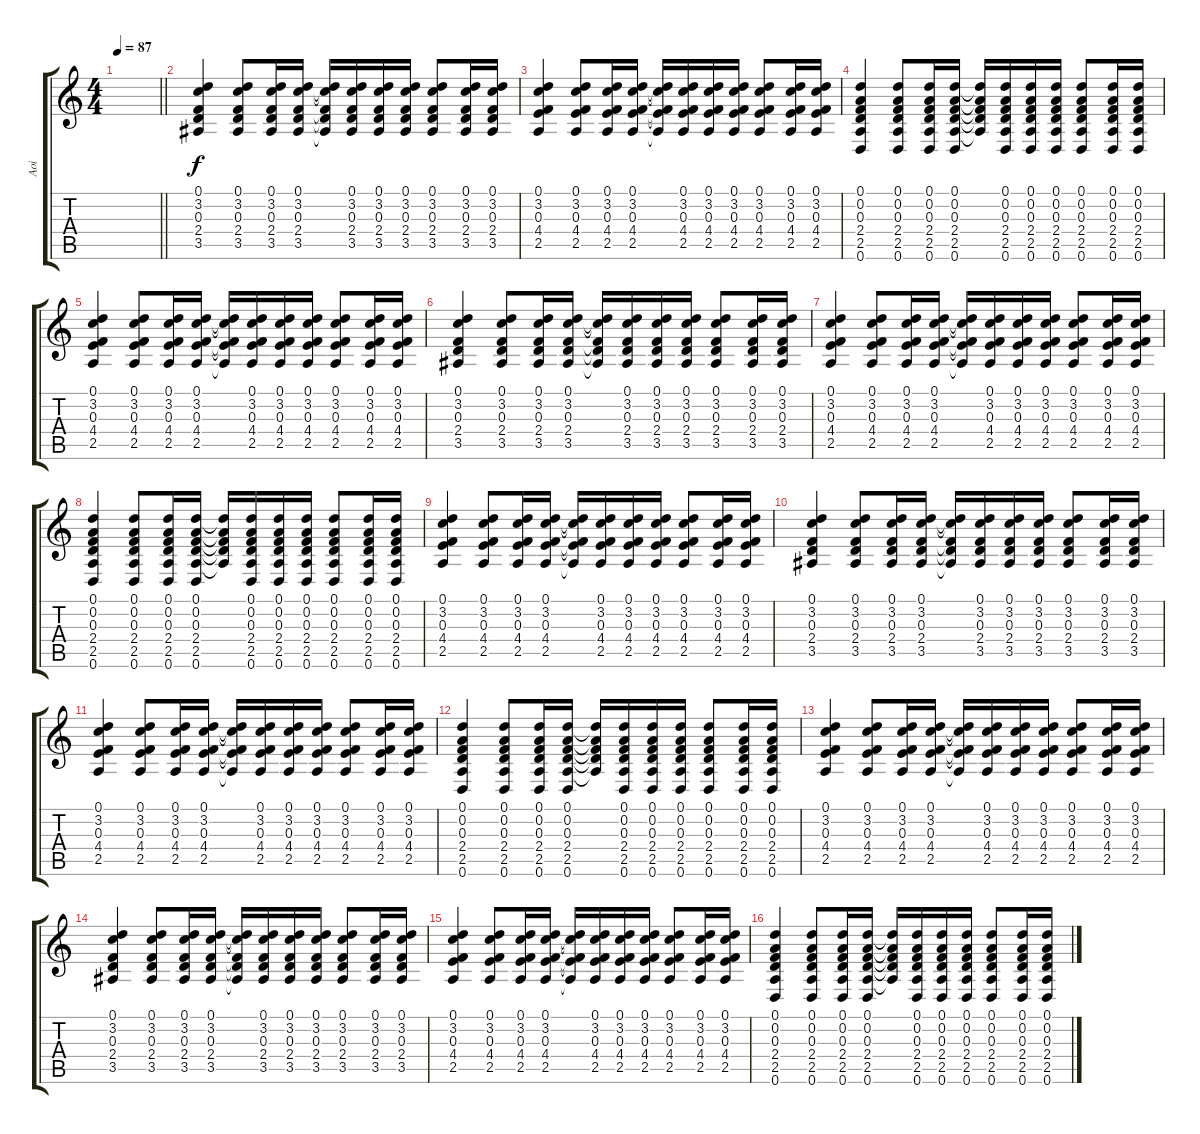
\track ("Aoi" "Aoi") {instrument acousticguitarsteel}
\staff {score tabs}
\tuning (D4 A3 F3 C3 G2 D2) {hide}
\ts (4 4)
\tempo 87
\clef g2
\barLineRight lightlight
\ks c
|
(0.1 3.2 0.3 2.4 3.5).4{volume 10} (0.1 3.2 0.3 2.4 3.5).8 (0.1 3.2 0.3 2.4 3.5).16 (0.1 3.2 0.3 2.4 3.5).16 (0.1{t} 3.2{t} 0.3{t} 2.4{t} 3.5{t}).16 (0.1 3.2 0.3 2.4 3.5).16 (0.1 3.2 0.3 2.4 3.5).16 (0.1 3.2 0.3 2.4 3.5).16 (0.1 3.2 0.3 2.4 3.5).8 (0.1 3.2 0.3 2.4 3.5).16 (0.1 3.2 0.3 2.4 3.5).16 |
(0.1 3.2 0.3 4.4 2.5).4 (0.1 3.2 0.3 4.4 2.5).8 (0.1 3.2 0.3 4.4 2.5).16 (0.1 3.2 0.3 4.4 2.5).16 (0.1{t} 3.2{t} 0.3{t} 4.4{t} 2.5{t}).16 (0.1 3.2 0.3 4.4 2.5).16 (0.1 3.2 0.3 4.4 2.5).16 (0.1 3.2 0.3 4.4 2.5).16 (0.1 3.2 0.3 4.4 2.5).8 (0.1 3.2 0.3 4.4 2.5).16 (0.1 3.2 0.3 4.4 2.5).16 |
(0.1 0.2 0.3 2.4 2.5 0.6).4 (0.1 0.2 0.3 2.4 2.5 0.6).8 (0.1 0.2 0.3 2.4 2.5 0.6).16 (0.1 0.2 0.3 2.4 2.5 0.6).16 (0.1{t} 0.2{t} 0.3{t} 2.4{t} 2.5{t}).16 (0.1 0.2 0.3 2.4 2.5 0.6).16 (0.1 0.2 0.3 2.4 2.5 0.6).16 (0.1 0.2 0.3 2.4 2.5 0.6).16 (0.1 0.2 0.3 2.4 2.5 0.6).8 (0.1 0.2 0.3 2.4 2.5 0.6).16 (0.1 0.2 0.3 2.4 2.5 0.6).16 |
(0.1 3.2 0.3 4.4 2.5).4 (0.1 3.2 0.3 4.4 2.5).8 (0.1 3.2 0.3 4.4 2.5).16 (0.1 3.2 0.3 4.4 2.5).16 (0.1{t} 3.2{t} 0.3{t} 4.4{t} 2.5{t}).16 (0.1 3.2 0.3 4.4 2.5).16 (0.1 3.2 0.3 4.4 2.5).16 (0.1 3.2 0.3 4.4 2.5).16 (0.1 3.2 0.3 4.4 2.5).8 (0.1 3.2 0.3 4.4 2.5).16 (0.1 3.2 0.3 4.4 2.5).16 |
(0.1 3.2 0.3 2.4 3.5).4 (0.1 3.2 0.3 2.4 3.5).8 (0.1 3.2 0.3 2.4 3.5).16 (0.1 3.2 0.3 2.4 3.5).16 (0.1{t} 3.2{t} 0.3{t} 2.4{t} 3.5{t}).16 (0.1 3.2 0.3 2.4 3.5).16 (0.1 3.2 0.3 2.4 3.5).16 (0.1 3.2 0.3 2.4 3.5).16 (0.1 3.2 0.3 2.4 3.5).8 (0.1 3.2 0.3 2.4 3.5).16 (0.1 3.2 0.3 2.4 3.5).16 |
(0.1 3.2 0.3 4.4 2.5).4 (0.1 3.2 0.3 4.4 2.5).8 (0.1 3.2 0.3 4.4 2.5).16 (0.1 3.2 0.3 4.4 2.5).16 (0.1{t} 3.2{t} 0.3{t} 4.4{t} 2.5{t}).16 (0.1 3.2 0.3 4.4 2.5).16 (0.1 3.2 0.3 4.4 2.5).16 (0.1 3.2 0.3 4.4 2.5).16 (0.1 3.2 0.3 4.4 2.5).8 (0.1 3.2 0.3 4.4 2.5).16 (0.1 3.2 0.3 4.4 2.5).16 |
(0.1 0.2 0.3 2.4 2.5 0.6).4 (0.1 0.2 0.3 2.4 2.5 0.6).8 (0.1 0.2 0.3 2.4 2.5 0.6).16 (0.1 0.2 0.3 2.4 2.5 0.6).16 (0.1{t} 0.2{t} 0.3{t} 2.4{t} 2.5{t}).16 (0.1 0.2 0.3 2.4 2.5 0.6).16 (0.1 0.2 0.3 2.4 2.5 0.6).16 (0.1 0.2 0.3 2.4 2.5 0.6).16 (0.1 0.2 0.3 2.4 2.5 0.6).8 (0.1 0.2 0.3 2.4 2.5 0.6).16 (0.1 0.2 0.3 2.4 2.5 0.6).16 |
(0.1 3.2 0.3 4.4 2.5).4 (0.1 3.2 0.3 4.4 2.5).8 (0.1 3.2 0.3 4.4 2.5).16 (0.1 3.2 0.3 4.4 2.5).16 (0.1{t} 3.2{t} 0.3{t} 4.4{t} 2.5{t}).16 (0.1 3.2 0.3 4.4 2.5).16 (0.1 3.2 0.3 4.4 2.5).16 (0.1 3.2 0.3 4.4 2.5).16 (0.1 3.2 0.3 4.4 2.5).8 (0.1 3.2 0.3 4.4 2.5).16 (0.1 3.2 0.3 4.4 2.5).16 |
(0.1 3.2 0.3 2.4 3.5).4 (0.1 3.2 0.3 2.4 3.5).8 (0.1 3.2 0.3 2.4 3.5).16 (0.1 3.2 0.3 2.4 3.5).16 (0.1{t} 3.2{t} 0.3{t} 2.4{t} 3.5{t}).16 (0.1 3.2 0.3 2.4 3.5).16 (0.1 3.2 0.3 2.4 3.5).16 (0.1 3.2 0.3 2.4 3.5).16 (0.1 3.2 0.3 2.4 3.5).8 (0.1 3.2 0.3 2.4 3.5).16 (0.1 3.2 0.3 2.4 3.5).16 |
(0.1 3.2 0.3 4.4 2.5).4 (0.1 3.2 0.3 4.4 2.5).8 (0.1 3.2 0.3 4.4 2.5).16 (0.1 3.2 0.3 4.4 2.5).16 (0.1{t} 3.2{t} 0.3{t} 4.4{t} 2.5{t}).16 (0.1 3.2 0.3 4.4 2.5).16 (0.1 3.2 0.3 4.4 2.5).16 (0.1 3.2 0.3 4.4 2.5).16 (0.1 3.2 0.3 4.4 2.5).8 (0.1 3.2 0.3 4.4 2.5).16 (0.1 3.2 0.3 4.4 2.5).16 |
(0.1 0.2 0.3 2.4 2.5 0.6).4 (0.1 0.2 0.3 2.4 2.5 0.6).8 (0.1 0.2 0.3 2.4 2.5 0.6).16 (0.1 0.2 0.3 2.4 2.5 0.6).16 (0.1{t} 0.2{t} 0.3{t} 2.4{t} 2.5{t}).16 (0.1 0.2 0.3 2.4 2.5 0.6).16 (0.1 0.2 0.3 2.4 2.5 0.6).16 (0.1 0.2 0.3 2.4 2.5 0.6).16 (0.1 0.2 0.3 2.4 2.5 0.6).8 (0.1 0.2 0.3 2.4 2.5 0.6).16 (0.1 0.2 0.3 2.4 2.5 0.6).16 |
(0.1 3.2 0.3 4.4 2.5).4 (0.1 3.2 0.3 4.4 2.5).8 (0.1 3.2 0.3 4.4 2.5).16 (0.1 3.2 0.3 4.4 2.5).16 (0.1{t} 3.2{t} 0.3{t} 4.4{t} 2.5{t}).16 (0.1 3.2 0.3 4.4 2.5).16 (0.1 3.2 0.3 4.4 2.5).16 (0.1 3.2 0.3 4.4 2.5).16 (0.1 3.2 0.3 4.4 2.5).8 (0.1 3.2 0.3 4.4 2.5).16 (0.1 3.2 0.3 4.4 2.5).16 |
(0.1 3.2 0.3 2.4 3.5).4 (0.1 3.2 0.3 2.4 3.5).8 (0.1 3.2 0.3 2.4 3.5).16 (0.1 3.2 0.3 2.4 3.5).16 (0.1{t} 3.2{t} 0.3{t} 2.4{t} 3.5{t}).16 (0.1 3.2 0.3 2.4 3.5).16 (0.1 3.2 0.3 2.4 3.5).16 (0.1 3.2 0.3 2.4 3.5).16 (0.1 3.2 0.3 2.4 3.5).8 (0.1 3.2 0.3 2.4 3.5).16 (0.1 3.2 0.3 2.4 3.5).16 |
(0.1 3.2 0.3 4.4 2.5).4 (0.1 3.2 0.3 4.4 2.5).8 (0.1 3.2 0.3 4.4 2.5).16 (0.1 3.2 0.3 4.4 2.5).16 (0.1{t} 3.2{t} 0.3{t} 4.4{t} 2.5{t}).16 (0.1 3.2 0.3 4.4 2.5).16 (0.1 3.2 0.3 4.4 2.5).16 (0.1 3.2 0.3 4.4 2.5).16 (0.1 3.2 0.3 4.4 2.5).8 (0.1 3.2 0.3 4.4 2.5).16 (0.1 3.2 0.3 4.4 2.5).16 |
(0.1 0.2 0.3 2.4 2.5 0.6).4 (0.1 0.2 0.3 2.4 2.5 0.6).8 (0.1 0.2 0.3 2.4 2.5 0.6).16 (0.1 0.2 0.3 2.4 2.5 0.6).16 (0.1{t} 0.2{t} 0.3{t} 2.4{t} 2.5{t}).16 (0.1 0.2 0.3 2.4 2.5 0.6).16 (0.1 0.2 0.3 2.4 2.5 0.6).16 (0.1 0.2 0.3 2.4 2.5 0.6).16 (0.1 0.2 0.3 2.4 2.5 0.6).8 (0.1 0.2 0.3 2.4 2.5 0.6).16 (0.1 0.2 0.3 2.4 2.5 0.6).16
